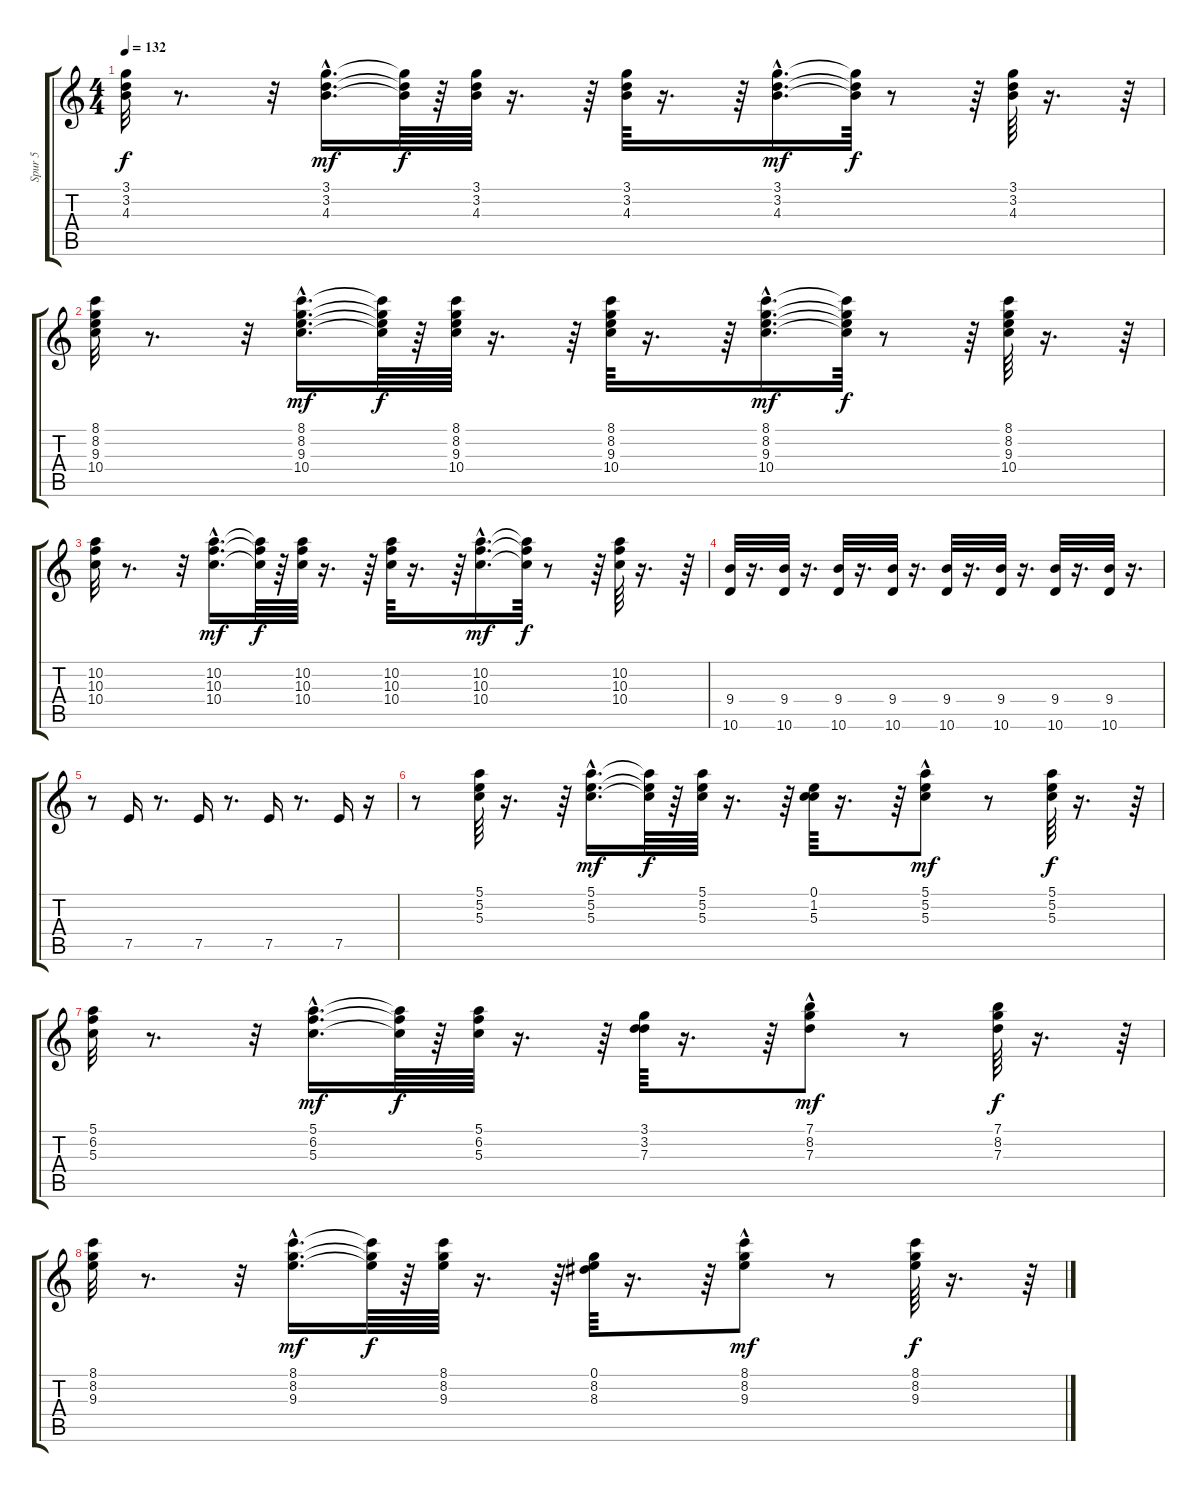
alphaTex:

\track ("Spur 5" "Spur 5") {instrument overdrivenguitar}
\staff {score tabs}
\tuning (E4 B3 G3 D3 A2 E2) {hide}
\ts (4 4)
\tempo 132
\clef g2
\ks c
(3.1 3.2 4.3).32{dy f} r.8{d} r.32 (3.1{hac} 3.2{hac} 4.3{hac}).16{d dy mf} (3.1{t} 3.2{t} 4.3{t}).64{dy f} r.64 (3.1 3.2 4.3).64 r.16{d} r.64 (3.1 3.2 4.3).64 r.16{d} r.64 (3.1{hac} 3.2{hac} 4.3{hac}).16{d dy mf} (3.1{t} 3.2{t} 4.3{t}).64{dy f} r.8 r.64 (3.1 3.2 4.3).64 r.16{d} r.64 |
(8.1 8.2 9.3 10.4).32 r.8{d} r.32 (8.1{hac} 8.2{hac} 9.3{hac} 10.4{hac}).16{d dy mf} (8.1{t} 8.2{t} 9.3{t} 10.4{t}).64{dy f} r.64 (8.1 8.2 9.3 10.4).64 r.16{d} r.64 (8.1 8.2 9.3 10.4).64 r.16{d} r.64 (8.1{hac} 8.2{hac} 9.3{hac} 10.4{hac}).16{d dy mf} (8.1{t} 8.2{t} 9.3{t} 10.4{t}).64{dy f} r.8 r.64 (8.1 8.2 9.3 10.4).64 r.16{d} r.64 |
(10.2 10.3 10.4).32 r.8{d} r.32 (10.2{hac} 10.3{hac} 10.4{hac}).16{d dy mf} (10.2{t} 10.3{t} 10.4{t}).64{dy f} r.64 (10.2 10.3 10.4).64 r.16{d} r.64 (10.2 10.3 10.4).64 r.16{d} r.64 (10.2{hac} 10.3{hac} 10.4{hac}).16{d dy mf} (10.2{t} 10.3{t} 10.4{t}).64{dy f} r.8 r.64 (10.2 10.3 10.4).64 r.16{d} r.64 |
(9.4 10.6).32 r.16{d} (9.4 10.6).32 r.16{d} (9.4 10.6).32 r.16{d} (9.4 10.6).32 r.16{d} (9.4 10.6).32 r.16{d} (9.4 10.6).32 r.16{d} (9.4 10.6).32 r.16{d} (9.4 10.6).32 r.16{d} |
r.8 7.5.16 r.8{d} 7.5.16 r.8{d} 7.5.16 r.8{d} 7.5.16 r.16 |
r.8 (5.1 5.2 5.3).64 r.16{d} r.64 (5.1{hac} 5.2{hac} 5.3{hac}).16{d dy mf} (5.1{t} 5.2{t} 5.3{t}).64{dy f} r.64 (5.1 5.2 5.3).64 r.16{d} r.64 (0.1 1.2 5.3).64 r.16{d} r.64 (5.1{hac} 5.2{hac} 5.3).8{dy mf} r.8 (5.1 5.2 5.3).64{dy f} r.16{d} r.64 |
(5.1 6.2 5.3).32 r.8{d} r.32 (5.1{hac} 6.2{hac} 5.3{hac}).16{d dy mf} (5.1{t} 6.2{t} 5.3{t}).64{dy f} r.64 (5.1 6.2 5.3).64 r.16{d} r.64 (3.1 3.2 7.3).64 r.16{d} r.64 (7.1{hac} 8.2{hac} 7.3).8{dy mf} r.8 (7.1 8.2 7.3).64{dy f} r.16{d} r.64 |
(8.1 8.2 9.3).32 r.8{d} r.32 (8.1{hac} 8.2{hac} 9.3{hac}).16{d dy mf} (8.1{t} 8.2{t} 9.3{t}).64{dy f} r.64 (8.1 8.2 9.3).64 r.16{d} r.64 (0.1 8.2 8.3).64 r.16{d} r.64 (8.1{hac} 8.2{hac} 9.3).8{dy mf} r.8 (8.1 8.2 9.3).64{dy f} r.16{d} r.64
